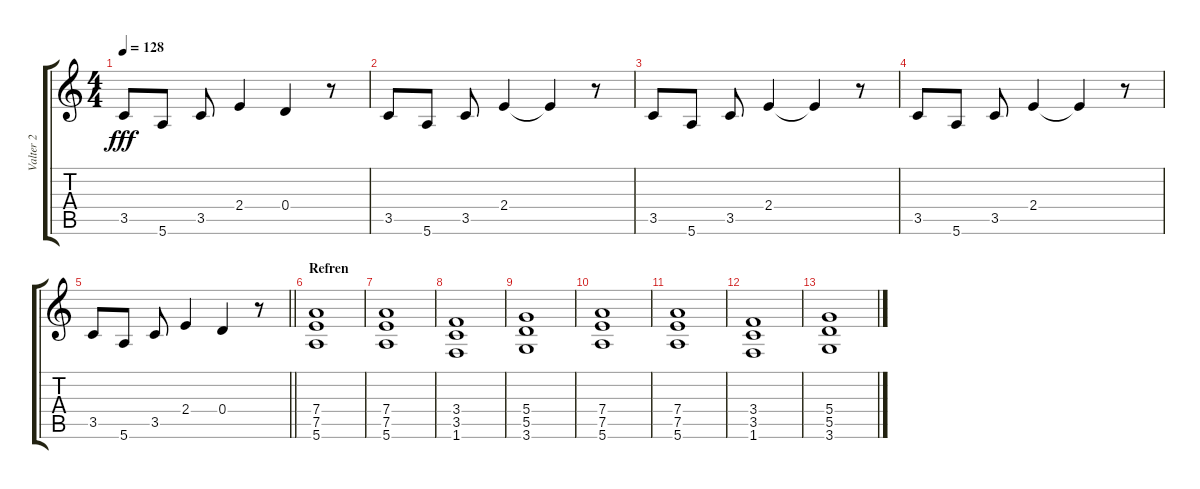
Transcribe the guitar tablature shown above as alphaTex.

\track ("Valter 2" "Valter 2") {instrument electricguitarclean}
\staff {score tabs}
\tuning (E4 B3 G3 D3 A2 E2) {hide}
\ts (4 4)
\tempo 128
\clef g2
\ks c
3.5.8{dy fff} 5.6.8 3.5.8 2.4.4 0.4.4 r.8 |
3.5.8 5.6.8 3.5.8 2.4.4 2.4{t}.4 r.8 |
3.5.8 5.6.8 3.5.8 2.4.4 2.4{t}.4 r.8 |
3.5.8 5.6.8 3.5.8 2.4.4 2.4{t}.4 r.8 |
\barLineRight lightlight
3.5.8 5.6.8 3.5.8 2.4.4 0.4.4 r.8 |
\section ("" "Refren ")
(7.4 7.5 5.6).1 |
(7.4 7.5 5.6).1 |
(3.4 3.5 1.6).1 |
(5.4 5.5 3.6).1 |
(7.4 7.5 5.6).1 |
(7.4 7.5 5.6).1 |
(3.4 3.5 1.6).1 |
(5.4 5.5 3.6).1
